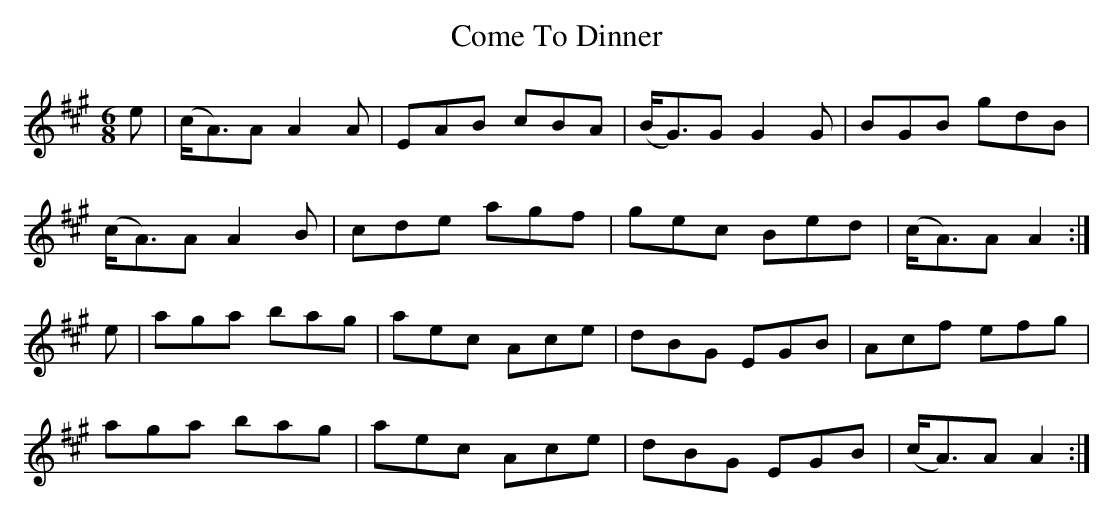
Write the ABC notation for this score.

X:1
T: Come To Dinner
M: 6/8
L: 1/8
K: A
e|(c<A)A A2A|EAB cBA|(B<G)G G2G|BGB gdB|
(c<A)A A2B|cde agf|gec Bed|(c<A)A A2:|
e|aga bag|aec Ace|dBG EGB|Acf efg|
aga bag|aec Ace|dBG EGB|(c<A)A A2:|
